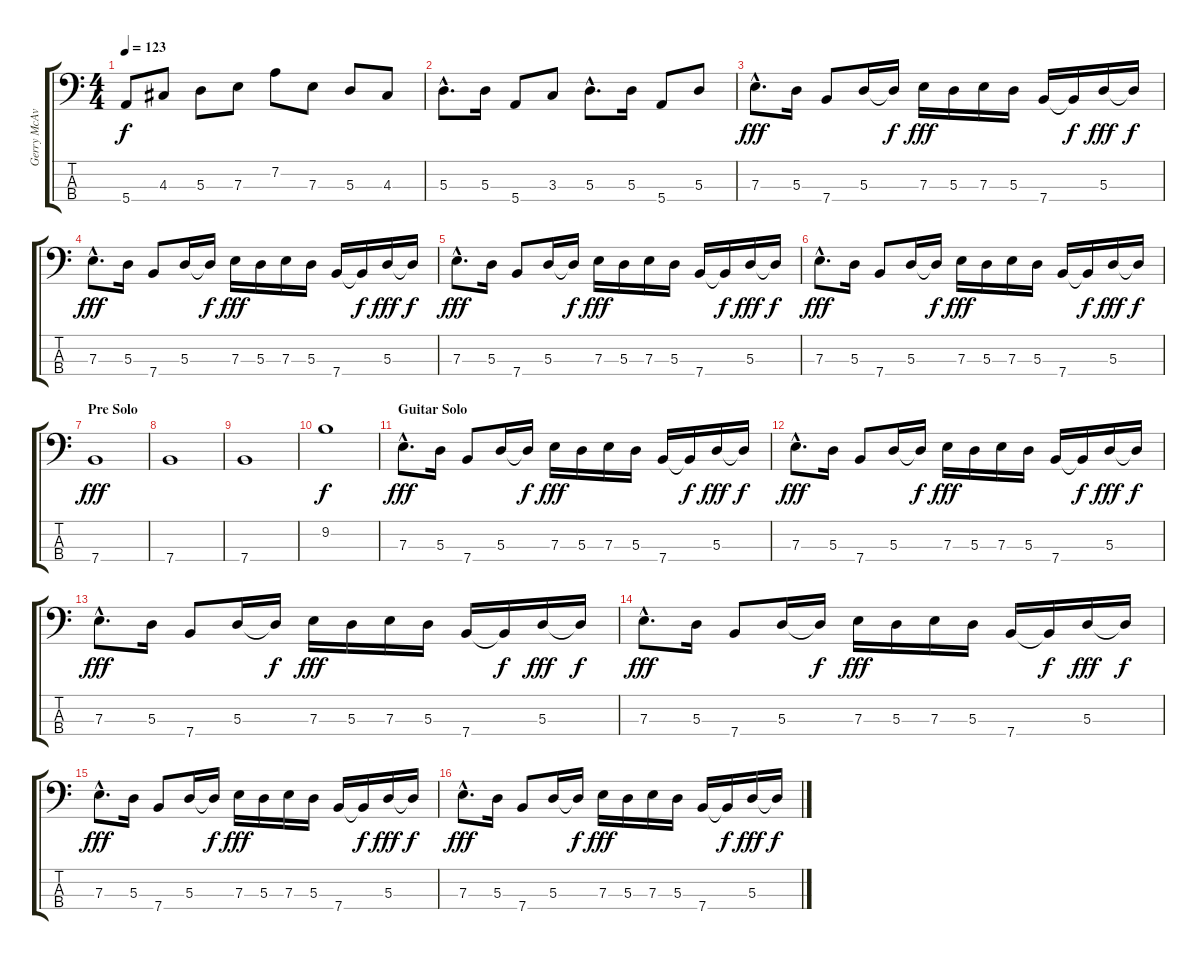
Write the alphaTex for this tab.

\track ("Gerry McAvoy" "Gerry McAv") {instrument electricbasspick}
\staff {score tabs}
\tuning (G2 D2 A1 E1) {hide}
\ts (4 4)
\tempo 123
\clef f4
\ks c
5.4.8{dy f} 4.3.8 5.3.8 7.3.8 7.2.8 7.3.8 5.3.8 4.3.8 |
5.3{hac}.8{d} 5.3.16 5.4.8 3.3.8 5.3{hac}.8{d} 5.3.16 5.4.8 5.3.8 |
7.3{hac}.8{d dy fff} 5.3.16 7.4.8 5.3.16 5.3{t}.16{dy f} 7.3.16{dy fff} 5.3.16 7.3.16 5.3.16 7.4.16 7.4{t}.16{dy f} 5.3.16{dy fff} 5.3{t}.16{dy f} |
7.3{hac}.8{d dy fff} 5.3.16 7.4.8 5.3.16 5.3{t}.16{dy f} 7.3.16{dy fff} 5.3.16 7.3.16 5.3.16 7.4.16 7.4{t}.16{dy f} 5.3.16{dy fff} 5.3{t}.16{dy f} |
7.3{hac}.8{d dy fff} 5.3.16 7.4.8 5.3.16 5.3{t}.16{dy f} 7.3.16{dy fff} 5.3.16 7.3.16 5.3.16 7.4.16 7.4{t}.16{dy f} 5.3.16{dy fff} 5.3{t}.16{dy f} |
7.3{hac}.8{d dy fff} 5.3.16 7.4.8 5.3.16 5.3{t}.16{dy f} 7.3.16{dy fff} 5.3.16 7.3.16 5.3.16 7.4.16 7.4{t}.16{dy f} 5.3.16{dy fff} 5.3{t}.16{dy f} |
\section ("" "Pre Solo")
7.4.1{dy fff} |
7.4.1 |
7.4.1 |
9.2.1{dy f} |
\section ("" "Guitar Solo")
7.3{hac}.8{d dy fff} 5.3.16 7.4.8 5.3.16 5.3{t}.16{dy f} 7.3.16{dy fff} 5.3.16 7.3.16 5.3.16 7.4.16 7.4{t}.16{dy f} 5.3.16{dy fff} 5.3{t}.16{dy f} |
7.3{hac}.8{d dy fff} 5.3.16 7.4.8 5.3.16 5.3{t}.16{dy f} 7.3.16{dy fff} 5.3.16 7.3.16 5.3.16 7.4.16 7.4{t}.16{dy f} 5.3.16{dy fff} 5.3{t}.16{dy f} |
7.3{hac}.8{d dy fff} 5.3.16 7.4.8 5.3.16 5.3{t}.16{dy f} 7.3.16{dy fff} 5.3.16 7.3.16 5.3.16 7.4.16 7.4{t}.16{dy f} 5.3.16{dy fff} 5.3{t}.16{dy f} |
7.3{hac}.8{d dy fff} 5.3.16 7.4.8 5.3.16 5.3{t}.16{dy f} 7.3.16{dy fff} 5.3.16 7.3.16 5.3.16 7.4.16 7.4{t}.16{dy f} 5.3.16{dy fff} 5.3{t}.16{dy f} |
7.3{hac}.8{d dy fff} 5.3.16 7.4.8 5.3.16 5.3{t}.16{dy f} 7.3.16{dy fff} 5.3.16 7.3.16 5.3.16 7.4.16 7.4{t}.16{dy f} 5.3.16{dy fff} 5.3{t}.16{dy f} |
7.3{hac}.8{d dy fff} 5.3.16 7.4.8 5.3.16 5.3{t}.16{dy f} 7.3.16{dy fff} 5.3.16 7.3.16 5.3.16 7.4.16 7.4{t}.16{dy f} 5.3.16{dy fff} 5.3{t}.16{dy f}
